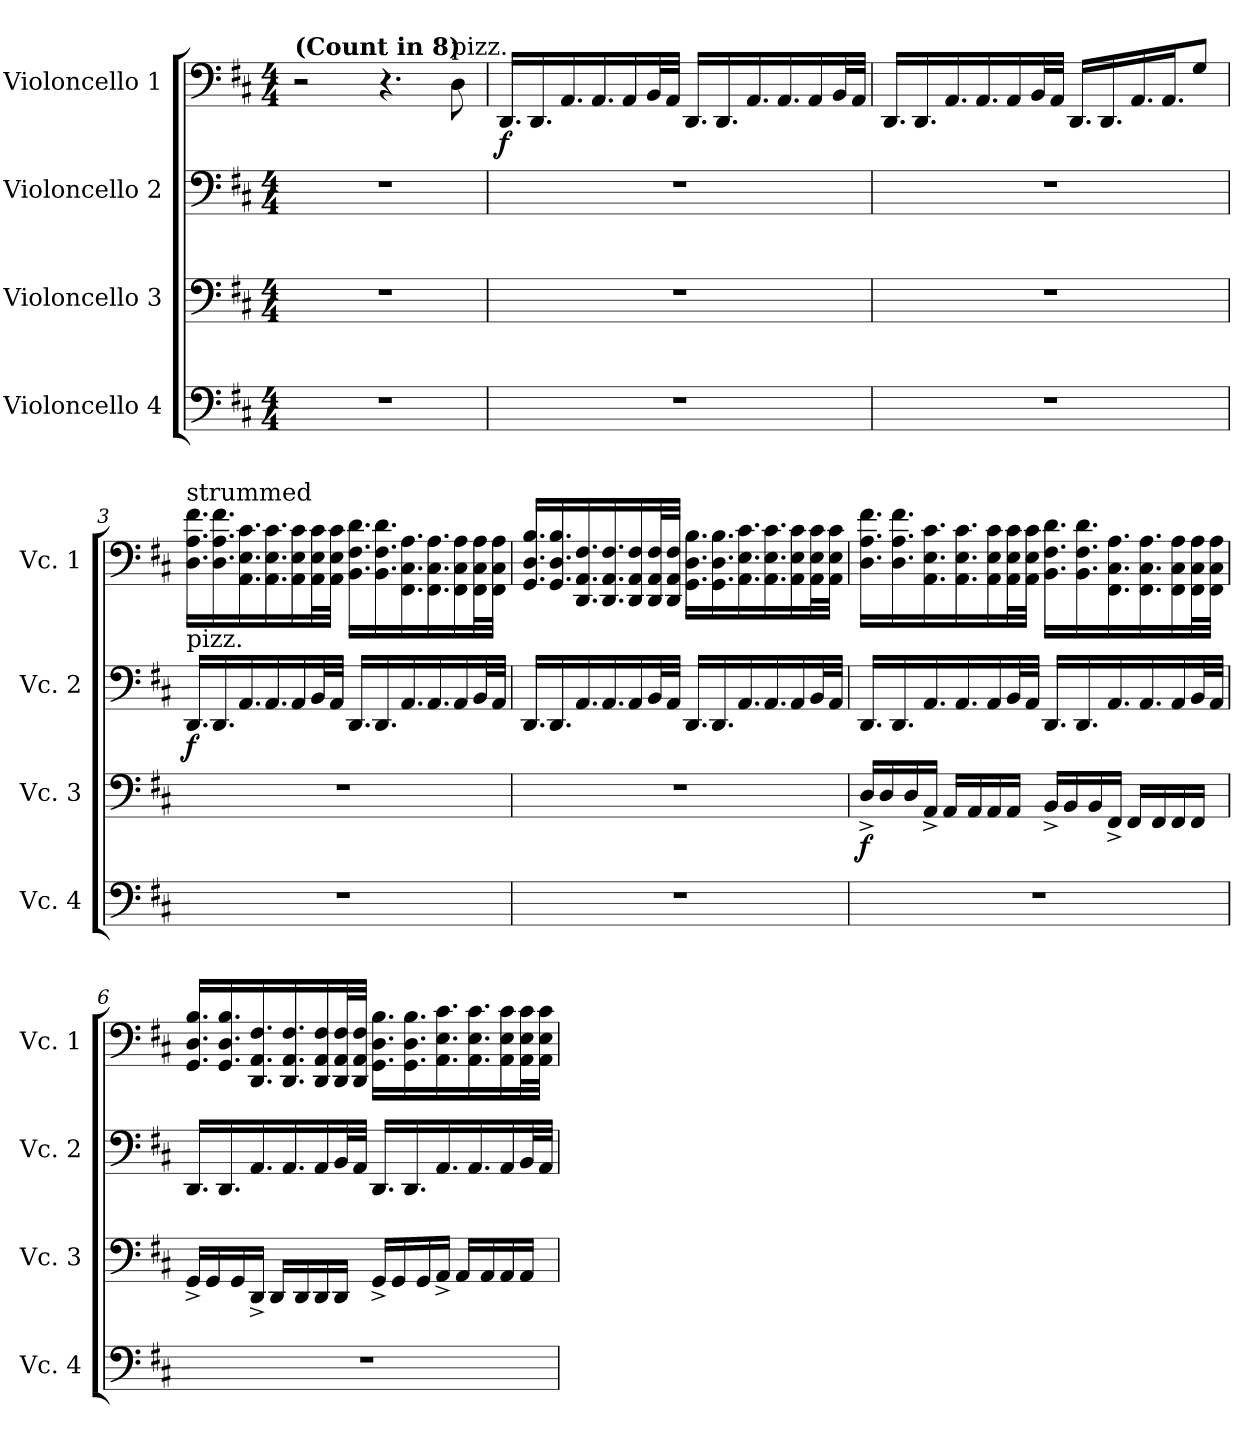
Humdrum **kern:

**kern	**kern	**dynam	**kern	**dynam	**kern	**dynam
*part4	*part3	*part3	*part2	*part2	*part1	*part1
*staff4	*staff3	*staff3	*staff2	*staff2	*staff1	*staff1
*I"Violoncello 4	*I"Violoncello 3	*	*I"Violoncello 2	*	*I"Violoncello 1	*
*I'Vc. 4	*I'Vc. 3	*	*I'Vc. 2	*	*I'Vc. 1	*
*clefF4	*clefF4	*	*clefF4	*	*clefF4	*
*k[f#c#]	*k[f#c#]	*	*k[f#c#]	*	*k[f#c#]	*
*M4/4	*M4/4	*	*M4/4	*	*M4/4	*
*MM65	*MM65	*	*MM65	*	*MM65	*
=	=	=	=	=	=	=
!	!	!	!	!	!LO:TX:a:B:t=(Count in 8)	!
1r	1r	.	1r	.	2r	.
.	.	.	.	.	4.r	.
!	!	!	!	!	!LO:TX:a:t=pizz.	!
.	.	.	.	.	8D\	.
=1	=1	=1	=1	=1	=1	=1
!	!	!	!	!	!	!LO:DY:b
1r	1r	.	1r	.	16.DD/LL	f
.	.	.	.	.	16.DD/	.
.	.	.	.	.	16.AA/	.
.	.	.	.	.	16.AA/	.
.	.	.	.	.	16AA/	.
.	.	.	.	.	32BB/L	.
.	.	.	.	.	32AA/JJJ	.
.	.	.	.	.	16.DD/LL	.
.	.	.	.	.	16.DD/	.
.	.	.	.	.	16.AA/	.
.	.	.	.	.	16.AA/	.
.	.	.	.	.	16AA/	.
.	.	.	.	.	32BB/L	.
.	.	.	.	.	32AA/JJJ	.
=2	=2	=2	=2	=2	=2	=2
1r	1r	.	1r	.	16.DD/LL	.
.	.	.	.	.	16.DD/	.
.	.	.	.	.	16.AA/	.
.	.	.	.	.	16.AA/	.
.	.	.	.	.	16AA/	.
.	.	.	.	.	32BB/L	.
.	.	.	.	.	32AA/JJJ	.
.	.	.	.	.	16.DD/LL	.
.	.	.	.	.	16.DD/	.
.	.	.	.	.	16.AA/	.
.	.	.	.	.	16.AA/J	.
.	.	.	.	.	8G/J	.
!!LO:LB:g=z
=3	=3	=3	=3	=3	=3	=3
!	!	!	!	!	!LO:TX:a:t=strummed	!
!	!	!	!LO:TX:a:t=pizz.	!	!	!
!	!	!	!	!LO:DY:b	!	!
1r	1r	.	16.DD/LL	f	16.D\ 16.A\ 16.f#\LL	.
.	.	.	16.DD/	.	16.D\ 16.A\ 16.f#\	.
.	.	.	16.AA/	.	16.AA\ 16.E\ 16.c#\	.
.	.	.	16.AA/	.	16.AA\ 16.E\ 16.c#\	.
.	.	.	16AA/	.	16AA\ 16E\ 16c#\	.
.	.	.	32BB/L	.	32AA\ 32E\ 32c#\L	.
.	.	.	32AA/JJJ	.	32AA\ 32E\ 32c#\JJJ	.
.	.	.	16.DD/LL	.	16.BB\ 16.F#\ 16.d\LL	.
.	.	.	16.DD/	.	16.BB\ 16.F#\ 16.d\	.
.	.	.	16.AA/	.	16.FF#\ 16.C#\ 16.A\	.
.	.	.	16.AA/	.	16.FF#\ 16.C#\ 16.A\	.
.	.	.	16AA/	.	16FF#\ 16C#\ 16A\	.
.	.	.	32BB/L	.	32FF#\ 32C#\ 32A\L	.
.	.	.	32AA/JJJ	.	32FF#\ 32C#\ 32A\JJJ	.
=4	=4	=4	=4	=4	=4	=4
1r	1r	.	16.DD/LL	.	16.GG/ 16.D/ 16.B/LL	.
.	.	.	16.DD/	.	16.GG/ 16.D/ 16.B/	.
.	.	.	16.AA/	.	16.DD/ 16.AA/ 16.F#/	.
.	.	.	16.AA/	.	16.DD/ 16.AA/ 16.F#/	.
.	.	.	16AA/	.	16DD/ 16AA/ 16F#/	.
.	.	.	32BB/L	.	32DD/ 32AA/ 32F#/L	.
.	.	.	32AA/JJJ	.	32DD/ 32AA/ 32F#/JJJ	.
.	.	.	16.DD/LL	.	16.GG\ 16.D\ 16.B\LL	.
.	.	.	16.DD/	.	16.GG\ 16.D\ 16.B\	.
.	.	.	16.AA/	.	16.AA\ 16.E\ 16.c#\	.
.	.	.	16.AA/	.	16.AA\ 16.E\ 16.c#\	.
.	.	.	16AA/	.	16AA\ 16E\ 16c#\	.
.	.	.	32BB/L	.	32AA\ 32E\ 32c#\L	.
.	.	.	32AA/JJJ	.	32AA\ 32E\ 32c#\JJJ	.
!!LO:LB:g=z
=5	=5	=5	=5	=5	=5	=5
!	!	!LO:DY:b	!	!	!	!
1r	16D^/LL	f	16.DD/LL	.	16.D\ 16.A\ 16.f#\LL	.
.	16D/	.	.	.	.	.
.	.	.	16.DD/	.	16.D\ 16.A\ 16.f#\	.
.	16D/	.	.	.	.	.
.	16AA^/JJ	.	16.AA/	.	16.AA\ 16.E\ 16.c#\	.
.	16AA/LL	.	.	.	.	.
.	.	.	16.AA/	.	16.AA\ 16.E\ 16.c#\	.
.	16AA/	.	.	.	.	.
.	16AA/	.	16AA/	.	16AA\ 16E\ 16c#\	.
.	16AA/JJ	.	32BB/L	.	32AA\ 32E\ 32c#\L	.
.	.	.	32AA/JJJ	.	32AA\ 32E\ 32c#\JJJ	.
.	16BB^/LL	.	16.DD/LL	.	16.BB\ 16.F#\ 16.d\LL	.
.	16BB/	.	.	.	.	.
.	.	.	16.DD/	.	16.BB\ 16.F#\ 16.d\	.
.	16BB/	.	.	.	.	.
.	16FF#^/JJ	.	16.AA/	.	16.FF#\ 16.C#\ 16.A\	.
.	16FF#/LL	.	.	.	.	.
.	.	.	16.AA/	.	16.FF#\ 16.C#\ 16.A\	.
.	16FF#/	.	.	.	.	.
.	16FF#/	.	16AA/	.	16FF#\ 16C#\ 16A\	.
.	16FF#/JJ	.	32BB/L	.	32FF#\ 32C#\ 32A\L	.
.	.	.	32AA/JJJ	.	32FF#\ 32C#\ 32A\JJJ	.
=6	=6	=6	=6	=6	=6	=6
1r	16GG^/LL	.	16.DD/LL	.	16.GG/ 16.D/ 16.B/LL	.
.	16GG/	.	.	.	.	.
.	.	.	16.DD/	.	16.GG/ 16.D/ 16.B/	.
.	16GG/	.	.	.	.	.
.	16DD^/JJ	.	16.AA/	.	16.DD/ 16.AA/ 16.F#/	.
.	16DD/LL	.	.	.	.	.
.	.	.	16.AA/	.	16.DD/ 16.AA/ 16.F#/	.
.	16DD/	.	.	.	.	.
.	16DD/	.	16AA/	.	16DD/ 16AA/ 16F#/	.
.	16DD/JJ	.	32BB/L	.	32DD/ 32AA/ 32F#/L	.
.	.	.	32AA/JJJ	.	32DD/ 32AA/ 32F#/JJJ	.
.	16GG^/LL	.	16.DD/LL	.	16.GG\ 16.D\ 16.B\LL	.
.	16GG/	.	.	.	.	.
.	.	.	16.DD/	.	16.GG\ 16.D\ 16.B\	.
.	16GG/	.	.	.	.	.
.	16AA^/JJ	.	16.AA/	.	16.AA\ 16.E\ 16.c#\	.
.	16AA/LL	.	.	.	.	.
.	.	.	16.AA/	.	16.AA\ 16.E\ 16.c#\	.
.	16AA/	.	.	.	.	.
.	16AA/	.	16AA/	.	16AA\ 16E\ 16c#\	.
.	16AA/JJ	.	32BB/L	.	32AA\ 32E\ 32c#\L	.
.	.	.	32AA/JJJ	.	32AA\ 32E\ 32c#\JJJ	.
=	=	=	=	=	=	=
*-	*-	*-	*-	*-	*-	*-
